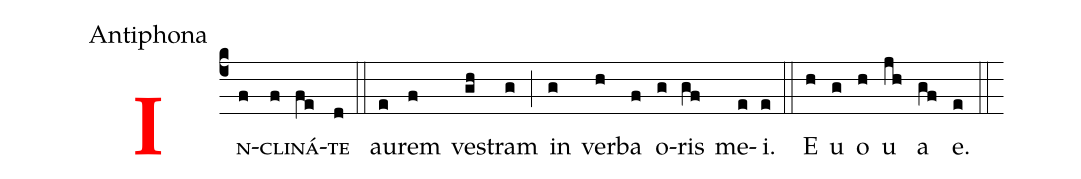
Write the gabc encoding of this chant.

office-part: Antiphona;
%%
<v>\bf\textcolor{red}{I}</v><v>\sc{n}</v>(c4f)<v>\sc{cli}</v>(f)<v>\sc{ná}</v>(fe)<v>\sc{te}</v>(d) (::) au(e)rem(f) vest(gh)ram(g) (;) in(g) ver(h)ba(f) o(g)ris(gf) me(e)i.(e)  (::) E(h) u(g) o(h) u(jh) a(gf) e.(e) (::)
